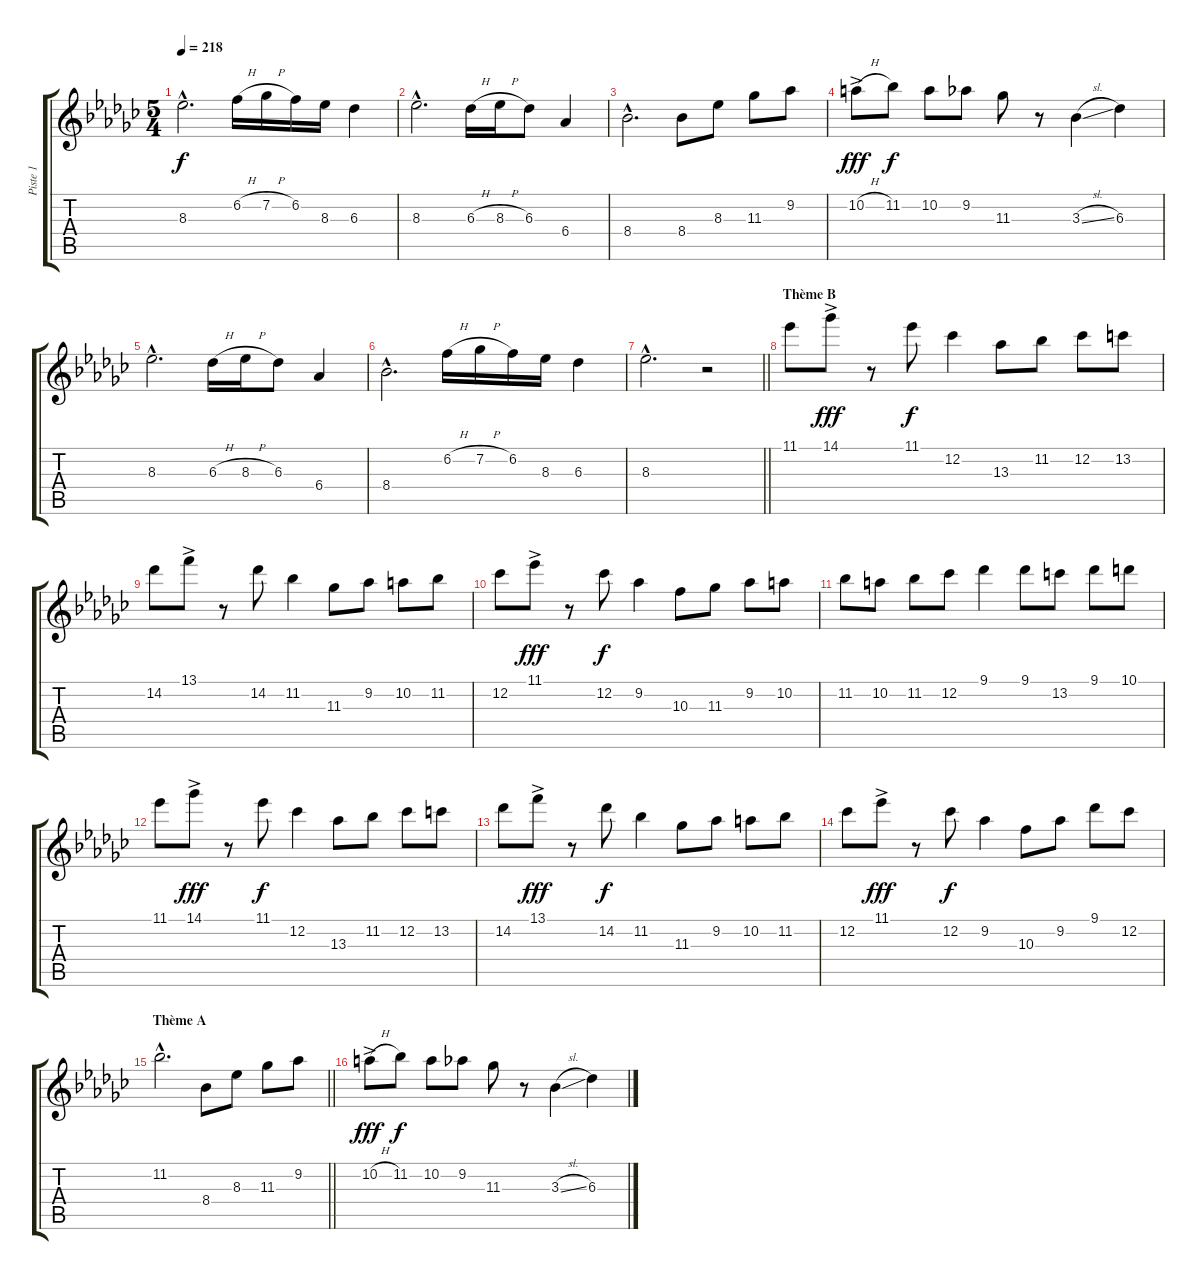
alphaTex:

\track ("Piste 1" "Piste 1") {instrument electricguitarjazz}
\staff {score tabs}
\tuning (E4 B3 G3 D3 A2 E2) {hide}
\ts (5 4)
\tempo 218
\clef g2
\ks ebminor
8.3{hac}.2{d dy f} 6.2{h}.16 7.2{h}.16 6.2.16 8.3.16 6.3.4 |
8.3{hac}.2{d} 6.3{h}.16 8.3{h}.16 6.3.8 6.4.4 |
8.4{hac}.2{d} 8.4.8 8.3.8 11.3.8 9.2.8 |
10.2{h ac}.8{dy fff} 11.2.8{dy f} 10.2.8 9.2.8 11.3.8 r.8 3.3{sl}.4 6.3.4 |
8.3{hac}.2{d} 6.3{h}.16 8.3{h}.16 6.3.8 6.4.4 |
8.4{hac}.2{d} 6.2{h}.16 7.2{h}.16 6.2.16 8.3.16 6.3.4 |
\barLineRight lightlight
8.3{hac}.2{d} r.2 |
\section ("" "Thème B")
11.1.8{volume 14 balance 8 instrument electricguitarjazz} 14.1{ac}.8{dy fff} r.8 11.1.8{dy f} 12.2.4 13.3.8 11.2.8 12.2.8 13.2.8 |
14.2.8 13.1{ac}.8 r.8 14.2.8 11.2.4 11.3.8 9.2.8 10.2.8 11.2.8 |
12.2.8 11.1{ac}.8{dy fff} r.8 12.2.8{dy f} 9.2.4 10.3.8 11.3.8 9.2.8 10.2.8 |
11.2.8 10.2.8 11.2.8 12.2.8 9.1.4 9.1.8 13.2.8 9.1.8 10.1.8 |
11.1.8 14.1{ac}.8{dy fff} r.8 11.1.8{dy f} 12.2.4 13.3.8 11.2.8 12.2.8 13.2.8 |
14.2.8 13.1{ac}.8{dy fff} r.8 14.2.8{dy f} 11.2.4 11.3.8 9.2.8 10.2.8 11.2.8 |
12.2.8 11.1{ac}.8{dy fff} r.8 12.2.8{dy f} 9.2.4 10.3.8 9.2.8 9.1.8 12.2.8 |
\section ("" "Thème A")
\barLineRight lightlight
11.2{hac}.2{d} 8.4.8{volume 13 balance 8 instrument electricguitarjazz} 8.3.8 11.3.8 9.2.8 |
10.2{h ac}.8{dy fff volume 13 balance 8 instrument electricguitarjazz} 11.2.8{dy f} 10.2.8 9.2.8 11.3.8 r.8 3.3{sl}.4 6.3.4
